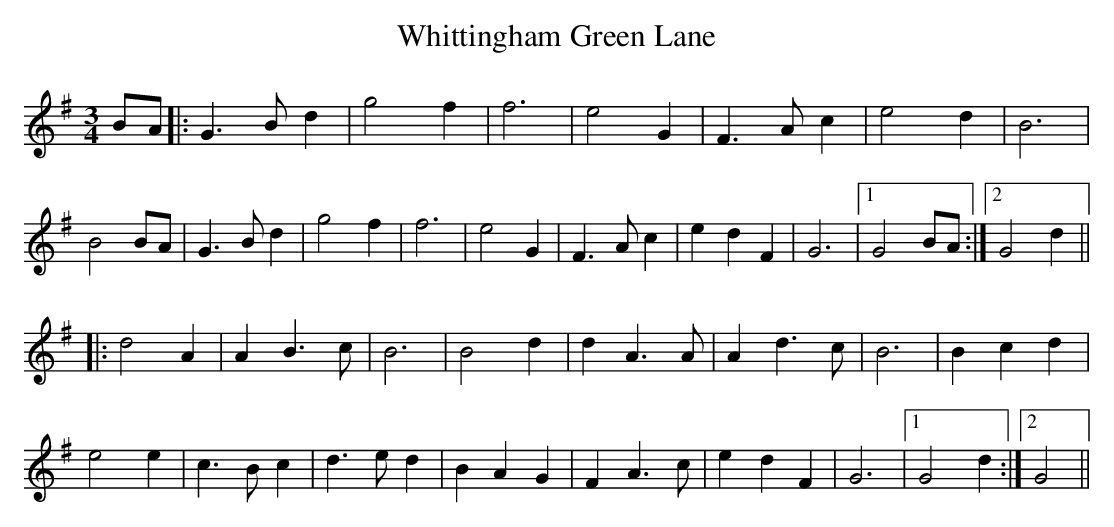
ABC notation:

X:1
T:Whittingham Green Lane
M:3/4
L:1/8
K:Gmaj
BA|:G3 B d2|g4 f2|f6 |e4 G2|F3 A c2|e4 d2|B6 |
B4 BA|G3 B d2|g4 f2|f6 |e4 G2|F3 A c2|e2 d2 F2|G6 |1 G4 BA:|2 G4 d2||
|:d4 A2|A2 B3 c|B6 |B4 d2|d2 A3 A|A2 d3 c|B6 |B2 c2 d2|
e4 e2|c3 B c2|d3 e d2|B2 A2 G2|F2 A3 c|e2 d2 F2|G6 |1 G4 d2:|2 G4||
